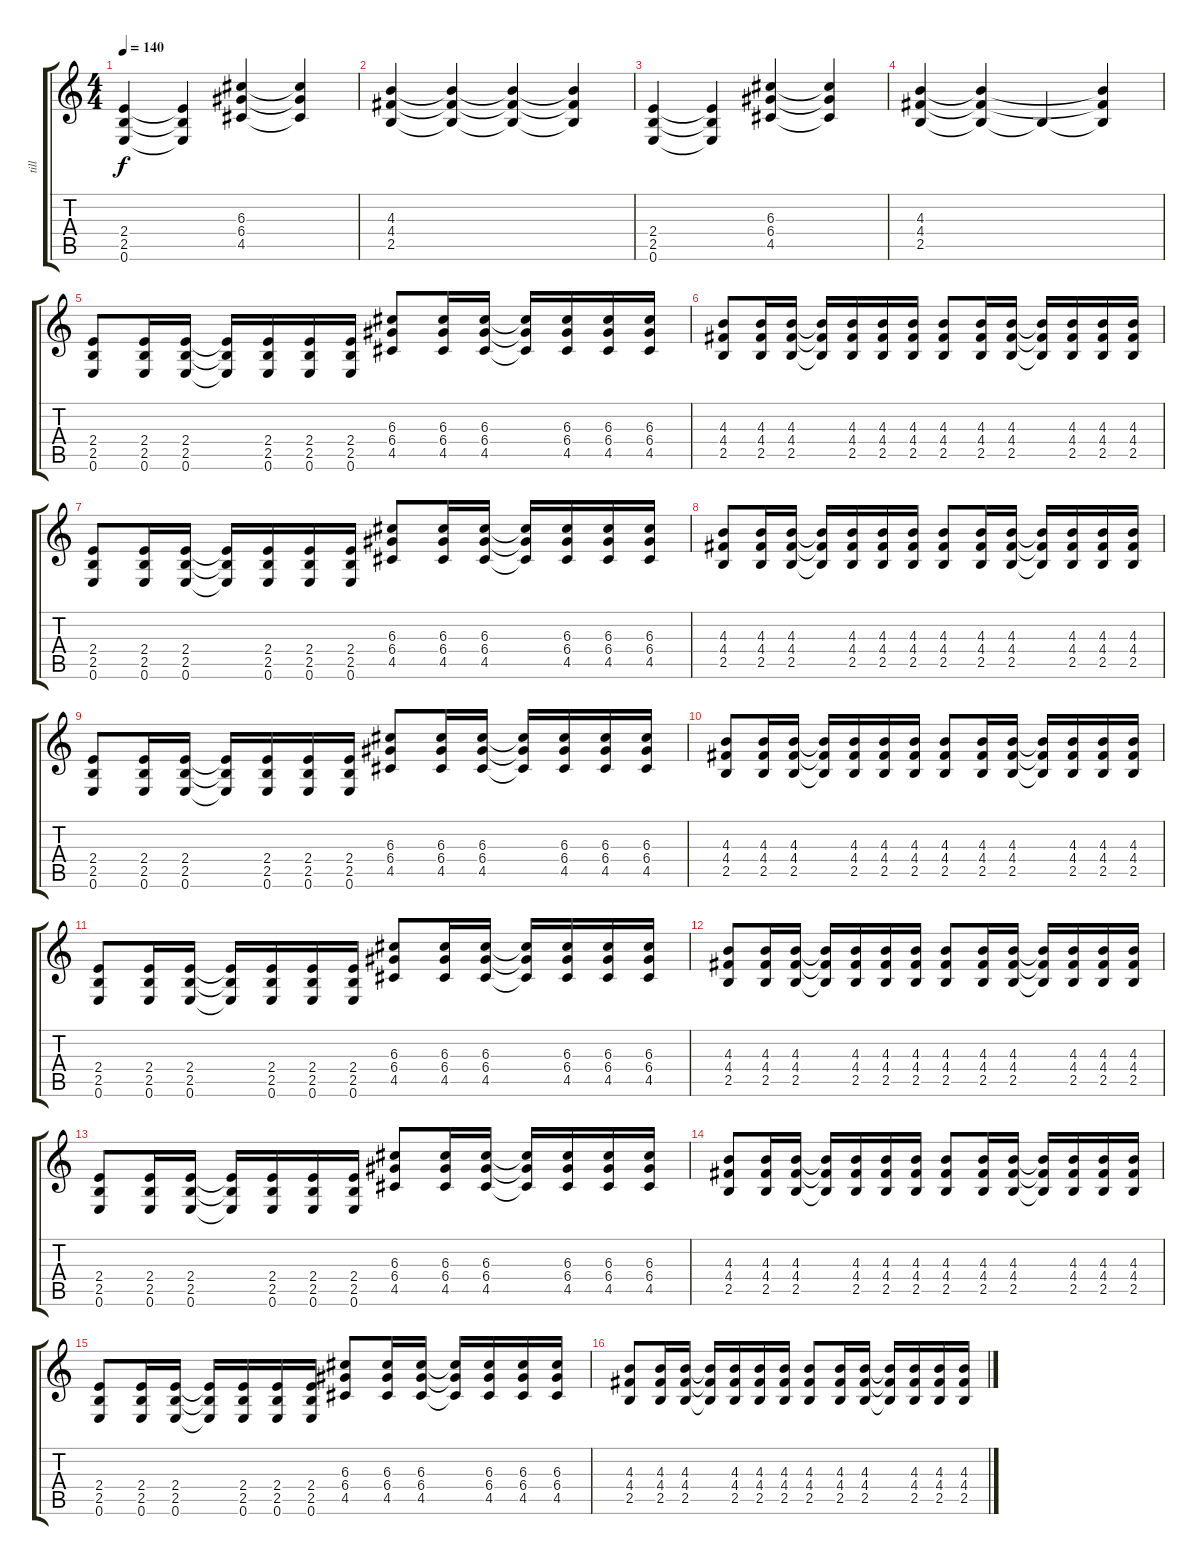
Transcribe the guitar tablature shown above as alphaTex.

\track ("till" "till") {instrument distortionguitar}
\staff {score tabs}
\tuning (E4 B3 G3 D3 A2 E2) {hide}
\ts (4 4)
\tempo 140
\clef g2
\ks c
(2.4 2.5 0.6).4{dy f instrument distortionguitar} (2.4{t} 2.5{t} 0.6{t}).4 (6.3 6.4 4.5).4 (6.3{t} 6.4{t} 4.5{t}).4 |
(4.3 4.4 2.5).4 (4.3{t} 4.4{t} 2.5{t}).4 (4.3{t} 4.4{t} 2.5{t}).4 (4.3{t} 4.4{t} 2.5{t}).4 |
(2.4 2.5 0.6).4 (2.4{t} 2.5{t} 0.6{t}).4 (6.3 6.4 4.5).4 (6.3{t} 6.4{t} 4.5{t}).4 |
(4.3 4.4 2.5).4 (4.3{t} 4.4{t} 2.5{t}).4 2.5{t}.4 (4.3{t} 4.4{t} 2.5{t}).4 |
(2.4 2.5 0.6).8 (2.4 2.5 0.6).16 (2.4 2.5 0.6).16 (2.4{t} 2.5{t} 0.6{t}).16 (2.4 2.5 0.6).16 (2.4 2.5 0.6).16 (2.4 2.5 0.6).16 (6.3 6.4 4.5).8 (6.3 6.4 4.5).16 (6.3 6.4 4.5).16 (6.3{t} 6.4{t} 4.5{t}).16 (6.3 6.4 4.5).16 (6.3 6.4 4.5).16 (6.3 6.4 4.5).16 |
(4.3 4.4 2.5).8 (4.3 4.4 2.5).16 (4.3 4.4 2.5).16 (4.3{t} 4.4{t} 2.5{t}).16 (4.3 4.4 2.5).16 (4.3 4.4 2.5).16 (4.3 4.4 2.5).16 (4.3 4.4 2.5).8 (4.3 4.4 2.5).16 (4.3 4.4 2.5).16 (4.3{t} 4.4{t} 2.5{t}).16 (4.3 4.4 2.5).16 (4.3 4.4 2.5).16 (4.3 4.4 2.5).16 |
(2.4 2.5 0.6).8 (2.4 2.5 0.6).16 (2.4 2.5 0.6).16 (2.4{t} 2.5{t} 0.6{t}).16 (2.4 2.5 0.6).16 (2.4 2.5 0.6).16 (2.4 2.5 0.6).16 (6.3 6.4 4.5).8 (6.3 6.4 4.5).16 (6.3 6.4 4.5).16 (6.3{t} 6.4{t} 4.5{t}).16 (6.3 6.4 4.5).16 (6.3 6.4 4.5).16 (6.3 6.4 4.5).16 |
(4.3 4.4 2.5).8 (4.3 4.4 2.5).16 (4.3 4.4 2.5).16 (4.3{t} 4.4{t} 2.5{t}).16 (4.3 4.4 2.5).16 (4.3 4.4 2.5).16 (4.3 4.4 2.5).16 (4.3 4.4 2.5).8 (4.3 4.4 2.5).16 (4.3 4.4 2.5).16 (4.3{t} 4.4{t} 2.5{t}).16 (4.3 4.4 2.5).16 (4.3 4.4 2.5).16 (4.3 4.4 2.5).16 |
(2.4 2.5 0.6).8 (2.4 2.5 0.6).16 (2.4 2.5 0.6).16 (2.4{t} 2.5{t} 0.6{t}).16 (2.4 2.5 0.6).16 (2.4 2.5 0.6).16 (2.4 2.5 0.6).16 (6.3 6.4 4.5).8 (6.3 6.4 4.5).16 (6.3 6.4 4.5).16 (6.3{t} 6.4{t} 4.5{t}).16 (6.3 6.4 4.5).16 (6.3 6.4 4.5).16 (6.3 6.4 4.5).16 |
(4.3 4.4 2.5).8 (4.3 4.4 2.5).16 (4.3 4.4 2.5).16 (4.3{t} 4.4{t} 2.5{t}).16 (4.3 4.4 2.5).16 (4.3 4.4 2.5).16 (4.3 4.4 2.5).16 (4.3 4.4 2.5).8 (4.3 4.4 2.5).16 (4.3 4.4 2.5).16 (4.3{t} 4.4{t} 2.5{t}).16 (4.3 4.4 2.5).16 (4.3 4.4 2.5).16 (4.3 4.4 2.5).16 |
(2.4 2.5 0.6).8 (2.4 2.5 0.6).16 (2.4 2.5 0.6).16 (2.4{t} 2.5{t} 0.6{t}).16 (2.4 2.5 0.6).16 (2.4 2.5 0.6).16 (2.4 2.5 0.6).16 (6.3 6.4 4.5).8 (6.3 6.4 4.5).16 (6.3 6.4 4.5).16 (6.3{t} 6.4{t} 4.5{t}).16 (6.3 6.4 4.5).16 (6.3 6.4 4.5).16 (6.3 6.4 4.5).16 |
(4.3 4.4 2.5).8 (4.3 4.4 2.5).16 (4.3 4.4 2.5).16 (4.3{t} 4.4{t} 2.5{t}).16 (4.3 4.4 2.5).16 (4.3 4.4 2.5).16 (4.3 4.4 2.5).16 (4.3 4.4 2.5).8 (4.3 4.4 2.5).16 (4.3 4.4 2.5).16 (4.3{t} 4.4{t} 2.5{t}).16 (4.3 4.4 2.5).16 (4.3 4.4 2.5).16 (4.3 4.4 2.5).16 |
(2.4 2.5 0.6).8 (2.4 2.5 0.6).16 (2.4 2.5 0.6).16 (2.4{t} 2.5{t} 0.6{t}).16 (2.4 2.5 0.6).16 (2.4 2.5 0.6).16 (2.4 2.5 0.6).16 (6.3 6.4 4.5).8 (6.3 6.4 4.5).16 (6.3 6.4 4.5).16 (6.3{t} 6.4{t} 4.5{t}).16 (6.3 6.4 4.5).16 (6.3 6.4 4.5).16 (6.3 6.4 4.5).16 |
(4.3 4.4 2.5).8 (4.3 4.4 2.5).16 (4.3 4.4 2.5).16 (4.3{t} 4.4{t} 2.5{t}).16 (4.3 4.4 2.5).16 (4.3 4.4 2.5).16 (4.3 4.4 2.5).16 (4.3 4.4 2.5).8 (4.3 4.4 2.5).16 (4.3 4.4 2.5).16 (4.3{t} 4.4{t} 2.5{t}).16 (4.3 4.4 2.5).16 (4.3 4.4 2.5).16 (4.3 4.4 2.5).16 |
(2.4 2.5 0.6).8 (2.4 2.5 0.6).16 (2.4 2.5 0.6).16 (2.4{t} 2.5{t} 0.6{t}).16 (2.4 2.5 0.6).16 (2.4 2.5 0.6).16 (2.4 2.5 0.6).16 (6.3 6.4 4.5).8 (6.3 6.4 4.5).16 (6.3 6.4 4.5).16 (6.3{t} 6.4{t} 4.5{t}).16 (6.3 6.4 4.5).16 (6.3 6.4 4.5).16 (6.3 6.4 4.5).16 |
(4.3 4.4 2.5).8 (4.3 4.4 2.5).16 (4.3 4.4 2.5).16 (4.3{t} 4.4{t} 2.5{t}).16 (4.3 4.4 2.5).16 (4.3 4.4 2.5).16 (4.3 4.4 2.5).16 (4.3 4.4 2.5).8 (4.3 4.4 2.5).16 (4.3 4.4 2.5).16 (4.3{t} 4.4{t} 2.5{t}).16 (4.3 4.4 2.5).16 (4.3 4.4 2.5).16 (4.3 4.4 2.5).16
